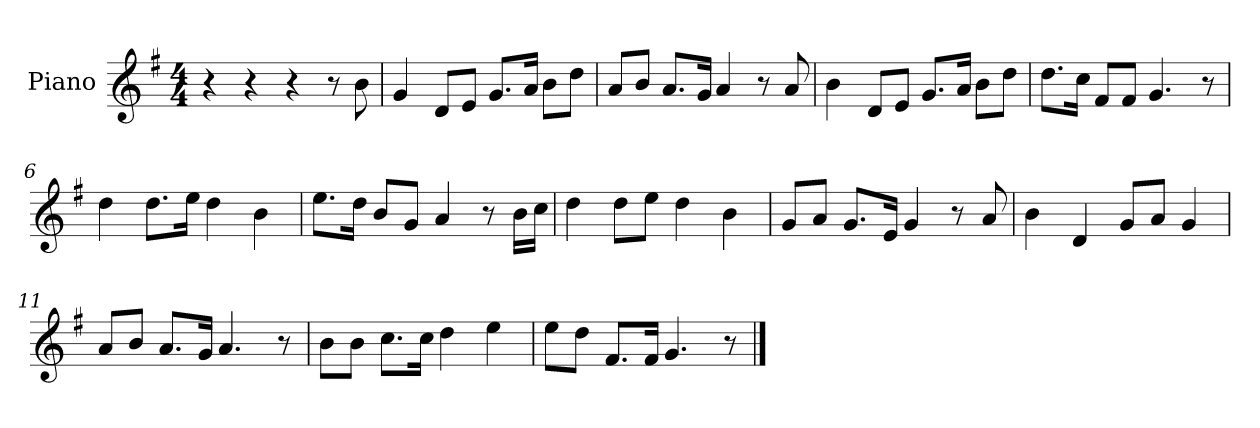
**kern
*part1
*staff1
*I"Piano
*I'Pno
*clefG2
*k[f#]
*M4/4
=1
4r
4r
4r
8r
8b\
=2
4g/
8d/L
8e/J
8.g/L
16a/Jk
8b\L
8dd\J
=3
8a/L
8b/J
8.a/L
16g/Jk
4a/
8r
8a/
=4
4b\
8d/L
8e/J
8.g/L
16a/Jk
8b\L
8dd\J
=5
8.dd\L
16cc\Jk
8f#/L
8f#/J
4.g/
8r
=6
4dd\
8.dd\L
16ee\Jk
4dd\
4b\
=7
8.ee\L
16dd\Jk
8b/L
8g/J
4a/
8r
16b\LL
16cc\JJ
=8
4dd\
8dd\L
8ee\J
4dd\
4b\
=9
8g/L
8a/J
8.g/L
16e/Jk
4g/
8r
8a/
=10
4b\
4d/
8g/L
8a/J
4g/
=11
8a/L
8b/J
8.a/L
16g/Jk
4.a/
8r
=12
8b\L
8b\J
8.cc\L
16cc\Jk
4dd\
4ee\
=13
8ee\L
8dd\J
8.f#/L
16f#/Jk
4.g/
8r
==
*-
